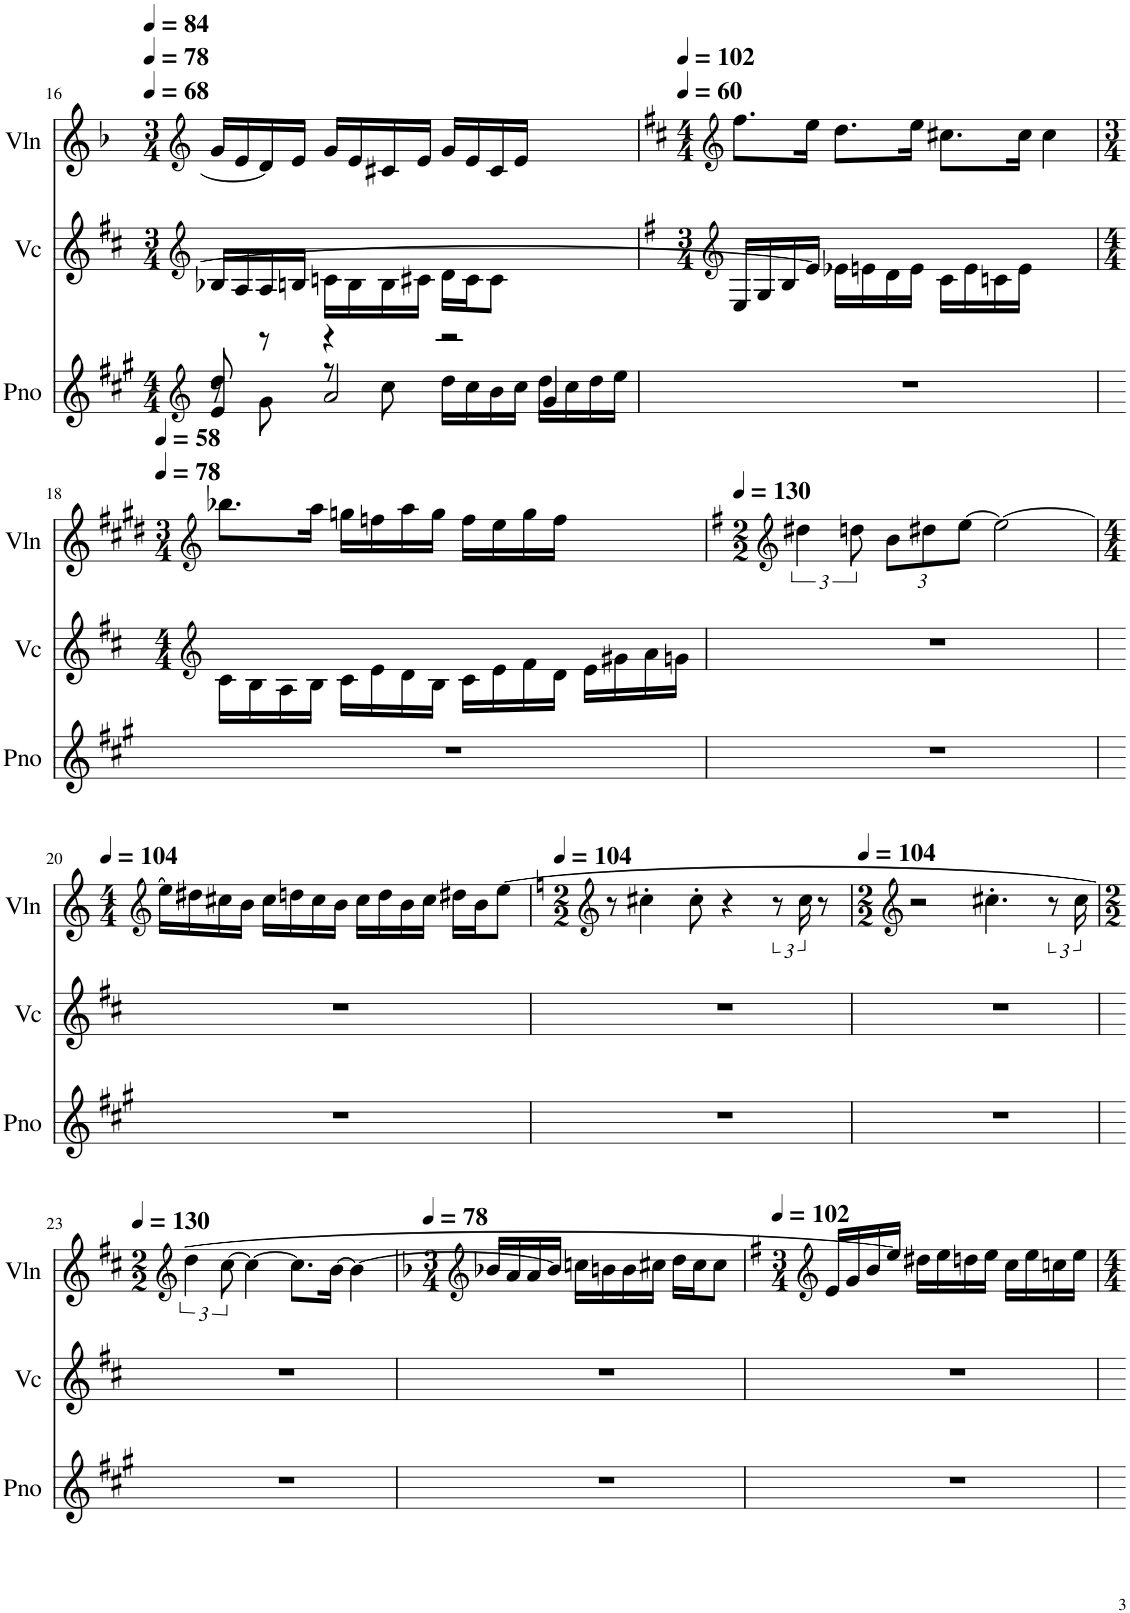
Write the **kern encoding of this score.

**kern	**kern	**kern
*part3	*part2	*part1
*staff3	*staff2	*staff1
*I"Piano	*I"Violoncello	*I"Violin
*I'Pno	*I'Vc	*I'Vln
!!LO:PB:g=z
*clefG2	*clefG2	*clefG2
*k[f#c#g#]	*k[f#c#]	*k[b-]
*M4/4	*M3/4	*M3/4
*MM68	*MM68	*MM84
=16	=16	=16
*^	*	*
*	*^	*	*
8dd/	8r	4e/	16B-X/LL	16g/LL
.	.	.	16A/	16e/
8r	8g#\	.	16A/	16d/]
.	.	.	16Bn/JJ	16e/JJ
4r	8r	2a/	16cn\LL	16g/LL
.	.	.	16B\	16e/
.	8cc#\	.	16B\	16c#X/
.	.	.	16c#X\JJ	16e/JJ
2r	16dd\LL	.	16d\LL	16g/LL
.	16cc#\	.	16c#\J	16e/
.	16b\	.	8c#\J	16c#/
.	16cc#\JJ	.	.	16e/JJ
.	16dd\LL	4g#/	4ryy	4ryy
.	16cc#\	.	.	.
.	16dd\	.	.	.
.	16ee\JJ	.	.	.
*v	*v	*v	*	*
=17	=17	=17
*	*clefG2	*clefG2
*	*k[f#]	*k[f#c#]
*	*M3/4	*M4/4
*	*	*MM102
1r	16E/LL	8.ff#\L
.	16G/	.
.	16B/	.
.	16e/JJ]	16ee\Jk
.	16e-X\LL	8.dd\L
.	16en\	.
.	16d\	.
.	16e\JJ	16ee\Jk
.	16c#\LL	8.cc#X\L
.	16e\	.
.	16cn\	.
.	16e\JJ	16cc#\Jk
.	4ryy	4cc#\
!!LO:LB:g=z
=18	=18	=18
*	*clefG2	*clefG2
*	*k[f#c#]	*k[f#c#g#d#]
*	*M4/4	*M3/4
*	*	*MM58
1r	16c#\LL	8.bb-X\L
.	16B\	.
.	16A\	.
.	16B\JJ	16aa\Jk
.	16c#\LL	16ggn\LL
.	16e\	16ffn\
.	16d\	16aa\
.	16B\JJ	16gg\JJ
.	16c#\LL	16ff\LL
.	16e\	16ee\
.	16f#\	16gg\
.	16d\JJ	16ff\JJ
.	16e\LL	4ryy
.	16g#X\	.
.	16a\	.
.	16gn\JJ	.
=19	=19	=19
*	*	*clefG2
*	*	*k[f#]
*	*	*M2/2
*	*	*MM130
1r	1r	6dd#X\
.	.	12ddn\
*	*	*Xbrackettup
.	.	12b\L
.	.	12dd#X\
.	.	[12ee\J
.	.	2ee\_
!!LO:LB:g=z
=20	=20	=20
*	*	*clefG2
*	*	*k[]
*	*	*M4/4
*	*	*MM104
1r	1r	16ee\LL]
.	.	16dd#X\
.	.	16cc#X\
.	.	16b\JJ
.	.	16cc#\LL
.	.	16ddn\
.	.	16cc#\
.	.	16b\JJ
.	.	16cc#\LL
.	.	16dd\
.	.	16b\
.	.	16cc#\JJ
.	.	16dd#X\LL
.	.	16b\J
.	.	[8ee\J
=21	=21	=21
*	*	*clefG2
*	*	*k[]
*	*	*M2/2
*	*	*MM104
1r	1r	8r
.	.	4cc#X'\
.	.	8cc#'\
.	.	4r
*	*	*brackettup
.	.	12r
.	.	24cc#\
.	.	8r
=22	=22	=22
*	*	*clefG2
*	*	*M2/2
*	*	*MM104
1r	1r	2r
.	.	4.cc#X'\
.	.	12r
.	.	24cc#\
!!LO:LB:g=z
=23	=23	=23
*	*	*clefG2
*	*	*k[f#c#]
*	*	*M2/2
*	*	*MM130
1r	1r	6dd\
.	.	[12cc#\
.	.	4cc#\_
.	.	8.cc#\L]
.	.	[16b\Jk
.	.	4b\_
=24	=24	=24
*	*	*clefG2
*	*	*k[b-]
*	*	*M3/4
*	*	*MM78
1r	1r	16b-X/LL
.	.	16a/
.	.	16a/
.	.	16b/JJ]
.	.	16ccn\LL
.	.	16bn\
.	.	16b\
.	.	16cc#X\JJ
.	.	16dd\LL
.	.	16cc#\J
.	.	8cc#\J
.	.	4ryy
=25	=25	=25
*	*	*clefG2
*	*	*k[f#]
*	*	*M3/4
*	*	*MM102
1r	1r	16e/LL
.	.	16g/
.	.	16b/
.	.	16ee/JJ]
.	.	16dd#X\LL
.	.	16ee\
.	.	16ddn\
.	.	16ee\JJ
.	.	16cc#\LL
.	.	16ee\
.	.	16ccn\
.	.	16ee\JJ
.	.	4ryy
=	=	=
*-	*-	*-
